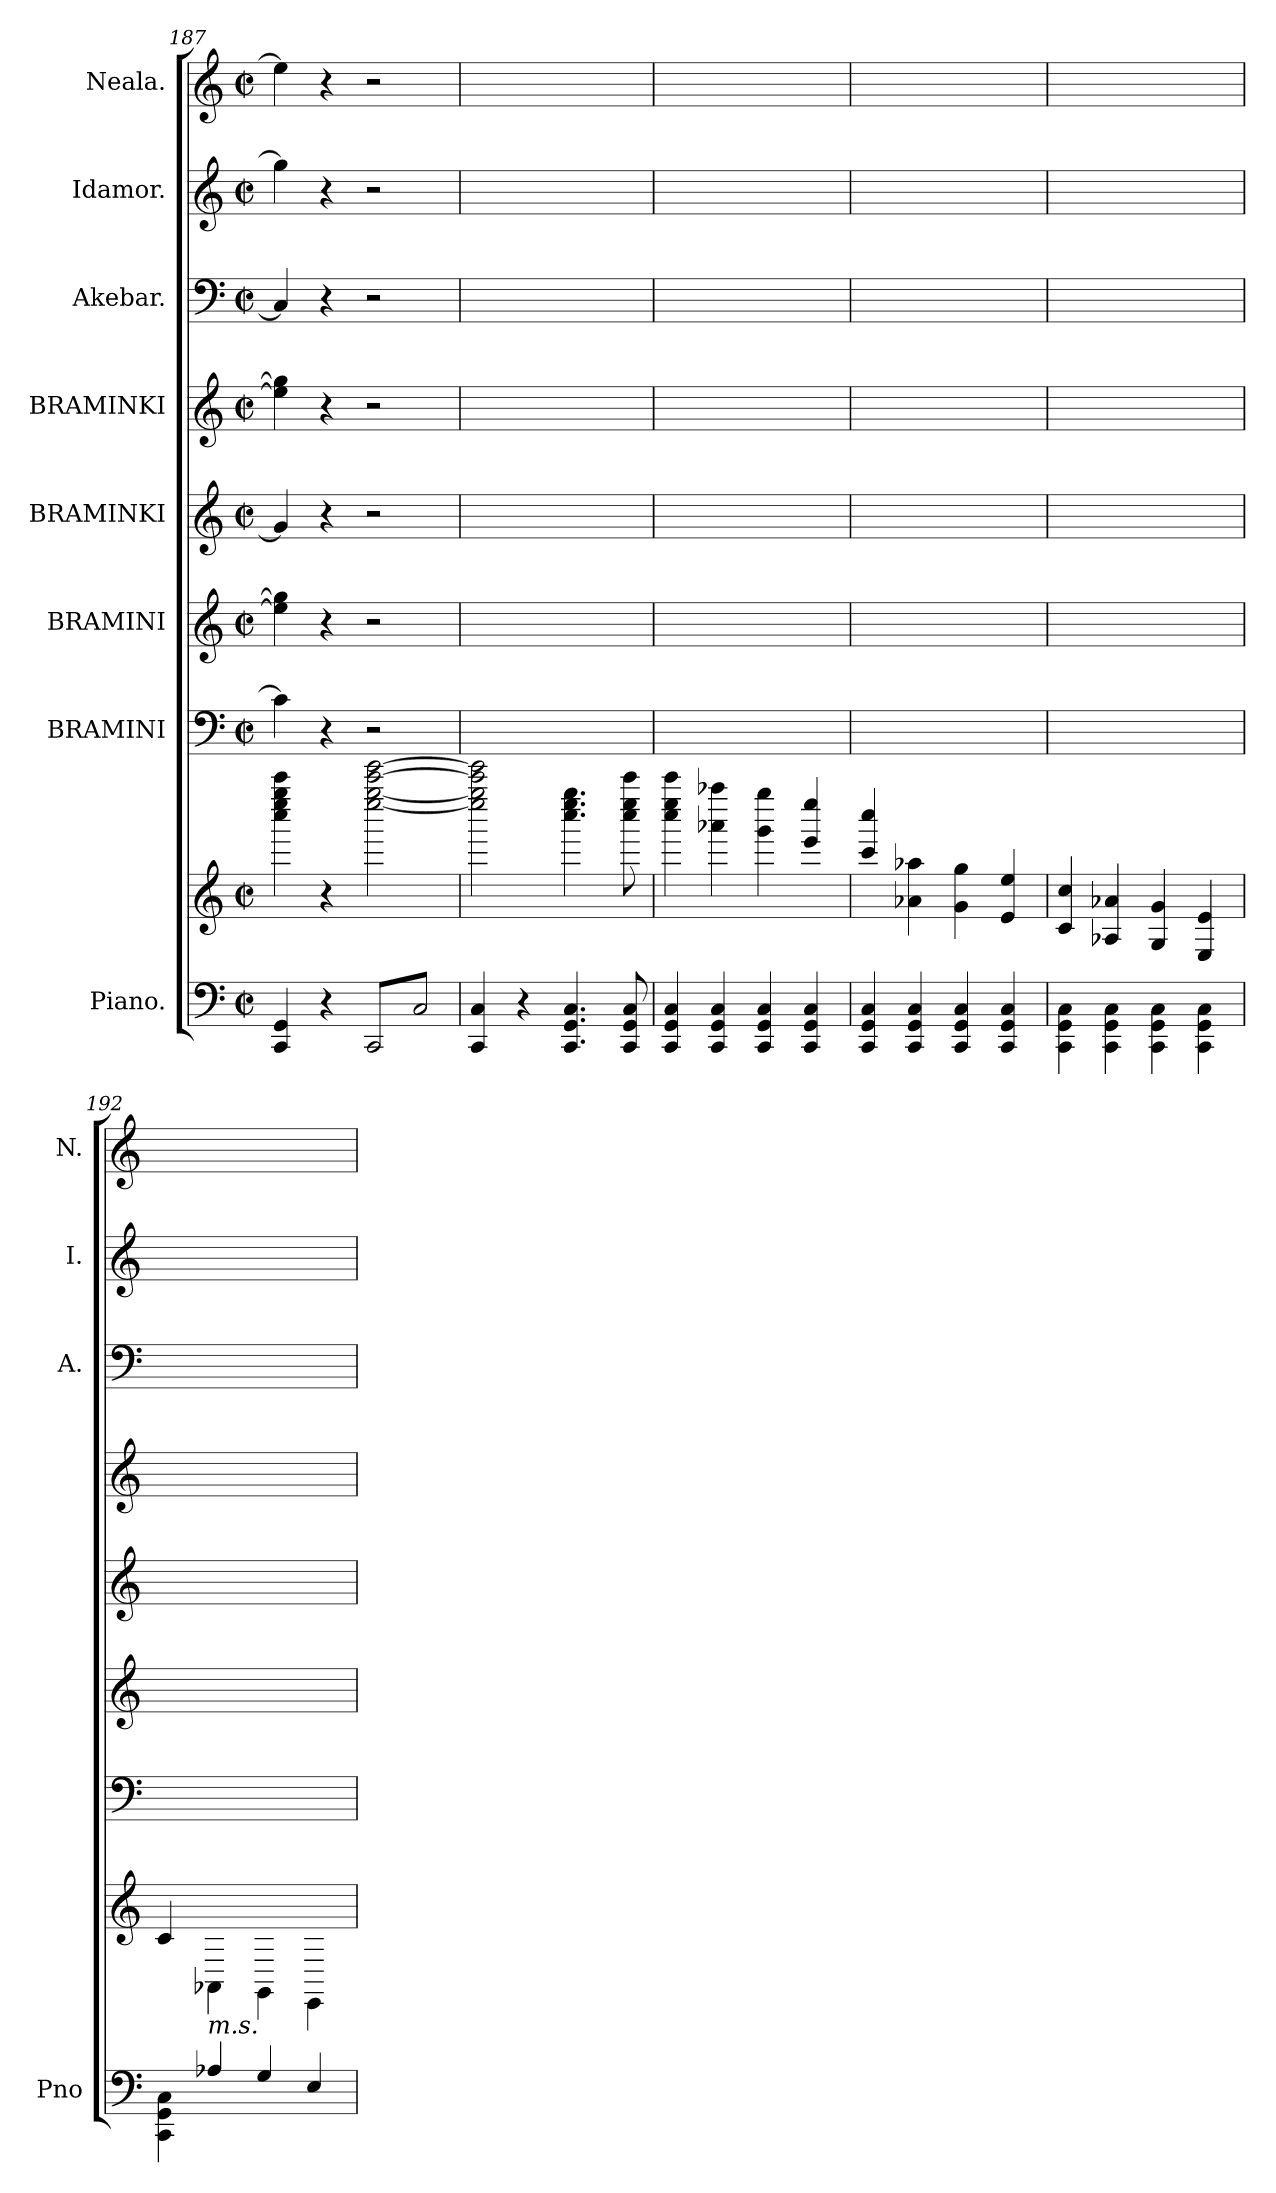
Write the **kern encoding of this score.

**kern	**kern	**kern	**kern	**kern	**kern	**kern	**kern	**kern
*part8	*part8	*part7	*part6	*part5	*part4	*part3	*part2	*part1
*staff9	*staff8	*staff7	*staff6	*staff5	*staff4	*staff3	*staff2	*staff1
*I"Piano.	*	*I"BRAMINI	*I"BRAMINI	*I"BRAMINKI	*I"BRAMINKI	*I"Akebar.	*I"Idamor.	*I"Neala.
*I'Pno	*	*	*	*	*	*I'A.	*I'I.	*I'N.
*clefF4	*clefG2	*clefF4	*clefG2	*clefG2	*clefG2	*clefF4	*clefG2	*clefG2
*	*	*	*ITrd8c12	*	*	*	*ITrd8c12	*
*k[]	*k[]	*k[]	*k[]	*k[]	*k[]	*k[]	*k[]	*k[]
*a:	*a:	*a:	*a:	*a:	*a:	*a:	*a:	*a:
*M2/2	*M2/2	*M2/2	*M2/2	*M2/2	*M2/2	*M2/2	*M2/2	*M2/2
*met(c|)	*met(c|)	*met(c|)	*met(c|)	*met(c|)	*met(c|)	*met(c|)	*met(c|)	*met(c|)
=187	=187	=187	=187	=187	=187	=187	=187	=187
4CC/ 4GG/	4cccc\ 4eeee\ 4gggg\ 4ccccc\	4c\]	4e]\ 4g]\	4g/]	4ee]\ 4gg]\	4C/]	4g\]	4ee\]
4r	4r	4r	4r	4r	4r	4r	4r	4r
*tremolo	*	*	*	*	*	*	*	*
8CC/L	[2eeee\ [2gggg\ [2ccccc\ [2eeeee\	2r	2r	2r	2r	2r	2r	2r
8C/	.	.	.	.	.	.	.	.
8CC/	.	.	.	.	.	.	.	.
8C/J	.	.	.	.	.	.	.	.
*Xtremolo	*	*	*	*	*	*	*	*
=188	=188	=188	=188	=188	=188	=188	=188	=188
4CC/ 4C/	2eeee]\ 2gggg]\ 2ccccc]\ 2eeeee]\	1ryy	1ryy	1ryy	1ryy	1ryy	1ryy	1ryy
.	.	.	.	.	.	.	.	.
4r	.	.	.	.	.	.	.	.
4.CC/ 4.GG/ 4.C/	4.cccc\ 4.eeee\ 4.gggg\	.	.	.	.	.	.	.
8CC/ 8GG/ 8C/	8cccc\ 8eeee\ 8ccccc\	.	.	.	.	.	.	.
=189	=189	=189	=189	=189	=189	=189	=189	=189
4CC/ 4GG/ 4C/	4cccc\ 4eeee\ 4ccccc\	1ryy	1ryy	1ryy	1ryy	1ryy	1ryy	1ryy
4CC/ 4GG/ 4C/	4aaa-X\ 4aaaa-X\	.	.	.	.	.	.	.
4CC/ 4GG/ 4C/	4ggg\ 4gggg\	.	.	.	.	.	.	.
4CC/ 4GG/ 4C/	4eee/ 4eeee/	.	.	.	.	.	.	.
=190	=190	=190	=190	=190	=190	=190	=190	=190
4CC/ 4GG/ 4C/	4ccc/ 4cccc/	1ryy	1ryy	1ryy	1ryy	1ryy	1ryy	1ryy
4CC/ 4GG/ 4C/	4a-X\ 4aa-X\	.	.	.	.	.	.	.
4CC/ 4GG/ 4C/	4g\ 4gg\	.	.	.	.	.	.	.
4CC/ 4GG/ 4C/	4e/ 4ee/	.	.	.	.	.	.	.
=191	=191	=191	=191	=191	=191	=191	=191	=191
4CC\ 4GG\ 4C\	4c/ 4cc/	1ryy	1ryy	1ryy	1ryy	1ryy	1ryy	1ryy
4CC\ 4GG\ 4C\	4A-X/ 4a-X/	.	.	.	.	.	.	.
4CC\ 4GG\ 4C\	4G/ 4g/	.	.	.	.	.	.	.
4CC\ 4GG\ 4C\	4E/ 4e/	.	.	.	.	.	.	.
=192	=192	=192	=192	=192	=192	=192	=192	=192
4CC\ 4GG\ 4C\	4c/	1ryy	1ryy	1ryy	1ryy	1ryy	1ryy	1ryy
!LO:TX:a:i:t=m.s.	!	!	!	!	!	!	!	!
4A-X/	4AA-X\	.	.	.	.	.	.	.
4G/	4GG\	.	.	.	.	.	.	.
4E/	4EE\	.	.	.	.	.	.	.
=	=	=	=	=	=	=	=	=
*-	*-	*-	*-	*-	*-	*-	*-	*-
